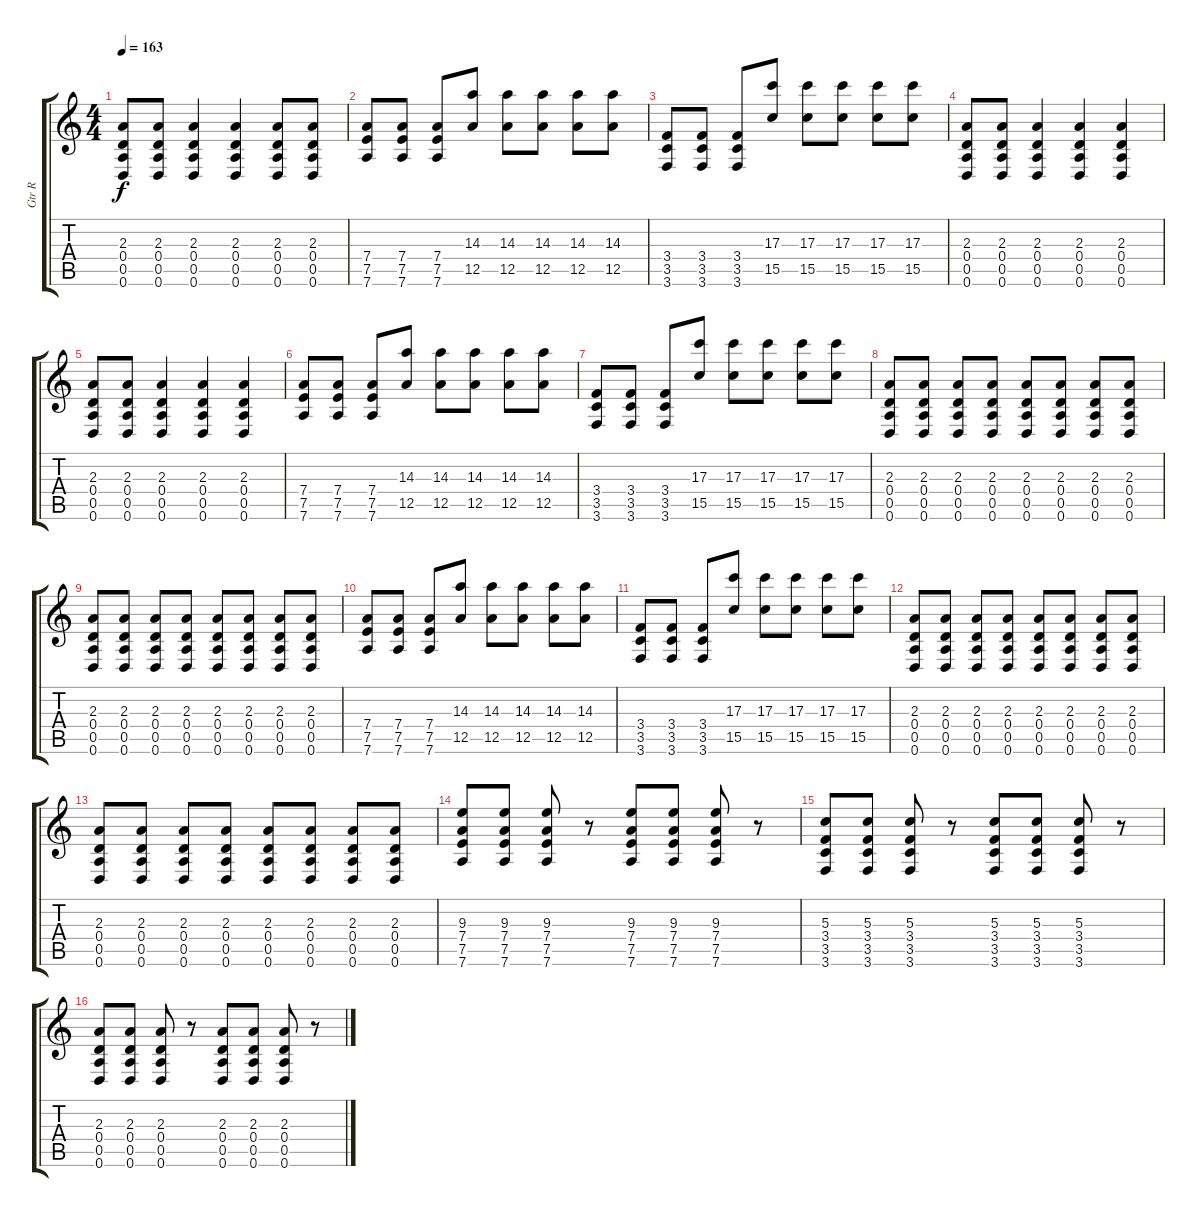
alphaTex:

\track ("Gtr R" "Gtr R") {instrument overdrivenguitar}
\staff {score tabs}
\tuning (E4 B3 G3 D3 A2 D2) {hide}
\ts (4 4)
\tempo 163
\clef g2
\ks c
(2.3 0.4 0.5 0.6).8{dy f} (2.3 0.4 0.5 0.6).8 (2.3 0.4 0.5 0.6).4 (2.3 0.4 0.5 0.6).4 (2.3 0.4 0.5 0.6).8 (2.3 0.4 0.5 0.6).8 |
(7.4 7.5 7.6).8 (7.4 7.5 7.6).8 (7.4 7.5 7.6).8 (14.3 12.5).8 (14.3 12.5).8 (14.3 12.5).8 (14.3 12.5).8 (14.3 12.5).8 |
(3.4 3.5 3.6).8 (3.4 3.5 3.6).8 (3.4 3.5 3.6).8 (17.3 15.5).8 (17.3 15.5).8 (17.3 15.5).8 (17.3 15.5).8 (17.3 15.5).8 |
(2.3 0.4 0.5 0.6).8 (2.3 0.4 0.5 0.6).8 (2.3 0.4 0.5 0.6).4 (2.3 0.4 0.5 0.6).4 (2.3 0.4 0.5 0.6).4 |
(2.3 0.4 0.5 0.6).8 (2.3 0.4 0.5 0.6).8 (2.3 0.4 0.5 0.6).4 (2.3 0.4 0.5 0.6).4 (2.3 0.4 0.5 0.6).4 |
(7.4 7.5 7.6).8 (7.4 7.5 7.6).8 (7.4 7.5 7.6).8 (14.3 12.5).8 (14.3 12.5).8 (14.3 12.5).8 (14.3 12.5).8 (14.3 12.5).8 |
(3.4 3.5 3.6).8 (3.4 3.5 3.6).8 (3.4 3.5 3.6).8 (17.3 15.5).8 (17.3 15.5).8 (17.3 15.5).8 (17.3 15.5).8 (17.3 15.5).8 |
(2.3 0.4 0.5 0.6).8 (2.3 0.4 0.5 0.6).8 (2.3 0.4 0.5 0.6).8 (2.3 0.4 0.5 0.6).8 (2.3 0.4 0.5 0.6).8 (2.3 0.4 0.5 0.6).8 (2.3 0.4 0.5 0.6).8 (2.3 0.4 0.5 0.6).8 |
(2.3 0.4 0.5 0.6).8 (2.3 0.4 0.5 0.6).8 (2.3 0.4 0.5 0.6).8 (2.3 0.4 0.5 0.6).8 (2.3 0.4 0.5 0.6).8 (2.3 0.4 0.5 0.6).8 (2.3 0.4 0.5 0.6).8 (2.3 0.4 0.5 0.6).8 |
(7.4 7.5 7.6).8 (7.4 7.5 7.6).8 (7.4 7.5 7.6).8 (14.3 12.5).8 (14.3 12.5).8 (14.3 12.5).8 (14.3 12.5).8 (14.3 12.5).8 |
(3.4 3.5 3.6).8 (3.4 3.5 3.6).8 (3.4 3.5 3.6).8 (17.3 15.5).8 (17.3 15.5).8 (17.3 15.5).8 (17.3 15.5).8 (17.3 15.5).8 |
(2.3 0.4 0.5 0.6).8 (2.3 0.4 0.5 0.6).8 (2.3 0.4 0.5 0.6).8 (2.3 0.4 0.5 0.6).8 (2.3 0.4 0.5 0.6).8 (2.3 0.4 0.5 0.6).8 (2.3 0.4 0.5 0.6).8 (2.3 0.4 0.5 0.6).8 |
(2.3 0.4 0.5 0.6).8 (2.3 0.4 0.5 0.6).8 (2.3 0.4 0.5 0.6).8 (2.3 0.4 0.5 0.6).8 (2.3 0.4 0.5 0.6).8 (2.3 0.4 0.5 0.6).8 (2.3 0.4 0.5 0.6).8 (2.3 0.4 0.5 0.6).8 |
(9.3 7.4 7.5 7.6).8 (9.3 7.4 7.5 7.6).8 (9.3 7.4 7.5 7.6).8 r.8 (9.3 7.4 7.5 7.6).8 (9.3 7.4 7.5 7.6).8 (9.3 7.4 7.5 7.6).8 r.8 |
(5.3 3.4 3.5 3.6).8 (5.3 3.4 3.5 3.6).8 (5.3 3.4 3.5 3.6).8 r.8 (5.3 3.4 3.5 3.6).8 (5.3 3.4 3.5 3.6).8 (5.3 3.4 3.5 3.6).8 r.8 |
(2.3 0.4 0.5 0.6).8 (2.3 0.4 0.5 0.6).8 (2.3 0.4 0.5 0.6).8 r.8 (2.3 0.4 0.5 0.6).8 (2.3 0.4 0.5 0.6).8 (2.3 0.4 0.5 0.6).8 r.8
